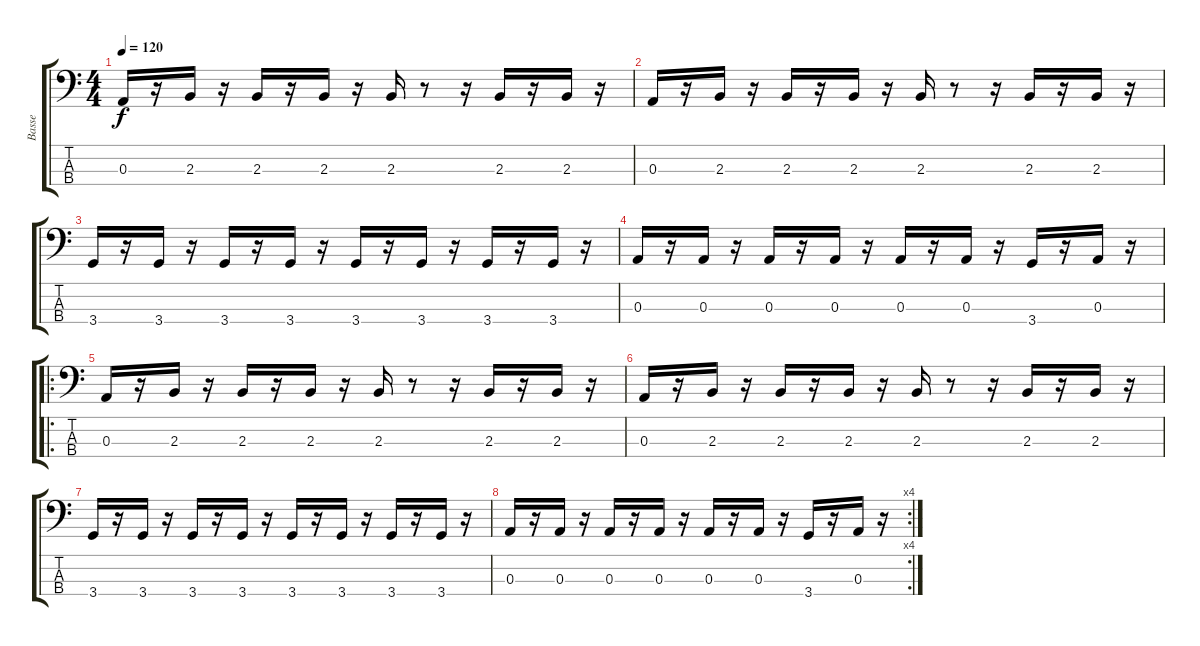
\track ("Basse" "Basse") {instrument fretlessbass}
\staff {score tabs}
\tuning (G2 D2 A1 E1) {hide}
\ts (4 4)
\tempo 120
\clef f4
\ks c
0.3.16{dy f} r.16 2.3.16 r.16 2.3.16 r.16 2.3.16 r.16 2.3.16 r.8 r.16 2.3.16 r.16 2.3.16 r.16 |
0.3.16 r.16 2.3.16 r.16 2.3.16 r.16 2.3.16 r.16 2.3.16 r.8 r.16 2.3.16 r.16 2.3.16 r.16 |
3.4.16 r.16 3.4.16 r.16 3.4.16 r.16 3.4.16 r.16 3.4.16 r.16 3.4.16 r.16 3.4.16 r.16 3.4.16 r.16 |
0.3.16 r.16 0.3.16 r.16 0.3.16 r.16 0.3.16 r.16 0.3.16 r.16 0.3.16 r.16 3.4.16 r.16 0.3.16 r.16 |
\ro
0.3.16 r.16 2.3.16 r.16 2.3.16 r.16 2.3.16 r.16 2.3.16 r.8 r.16 2.3.16 r.16 2.3.16 r.16 |
0.3.16 r.16 2.3.16 r.16 2.3.16 r.16 2.3.16 r.16 2.3.16 r.8 r.16 2.3.16 r.16 2.3.16 r.16 |
3.4.16 r.16 3.4.16 r.16 3.4.16 r.16 3.4.16 r.16 3.4.16 r.16 3.4.16 r.16 3.4.16 r.16 3.4.16 r.16 |
\rc 4
0.3.16 r.16 0.3.16 r.16 0.3.16 r.16 0.3.16 r.16 0.3.16 r.16 0.3.16 r.16 3.4.16 r.16 0.3.16 r.16
